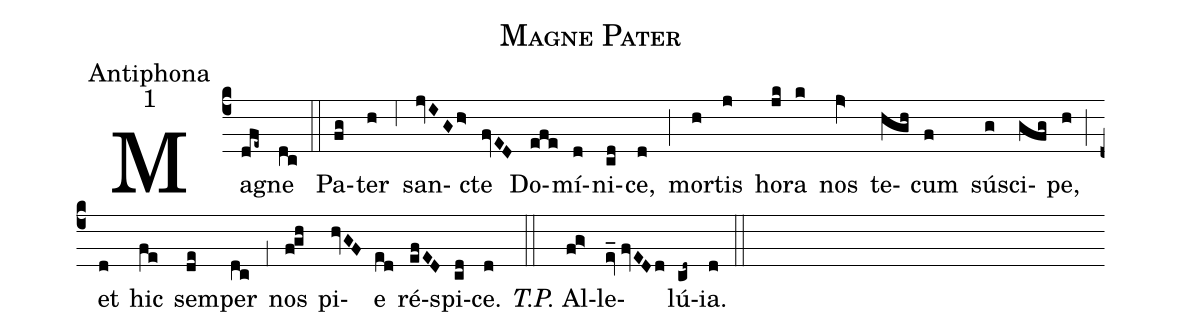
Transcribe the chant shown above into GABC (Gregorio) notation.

name:Magne Pater;
office-part:Antiphona;
mode:1;
%%
(c4) Ma(dfe~)gne(dc) (::)
Pa(fg)ter(h) (,6) san(jvIG/h>)cte(fvED) Do(efe)mí(d)ni(cd)ce,(d) (;) mor(h)tis(j) ho(jk)ra(k) nos(jV>) te(hgh)cum(f) sú(g)sci(gfg)pe,(h) (;) et(d) hic(fe) sem(de)per(dc) (,1) nos(f!gh) pi(hvGF)e(ed) ré(efED)spi(cd)ce.(d) (::) <i>T.P.</i> Al(fg>)le(ev_//fvEDd)lú(cd~)ia.(d) (::)
